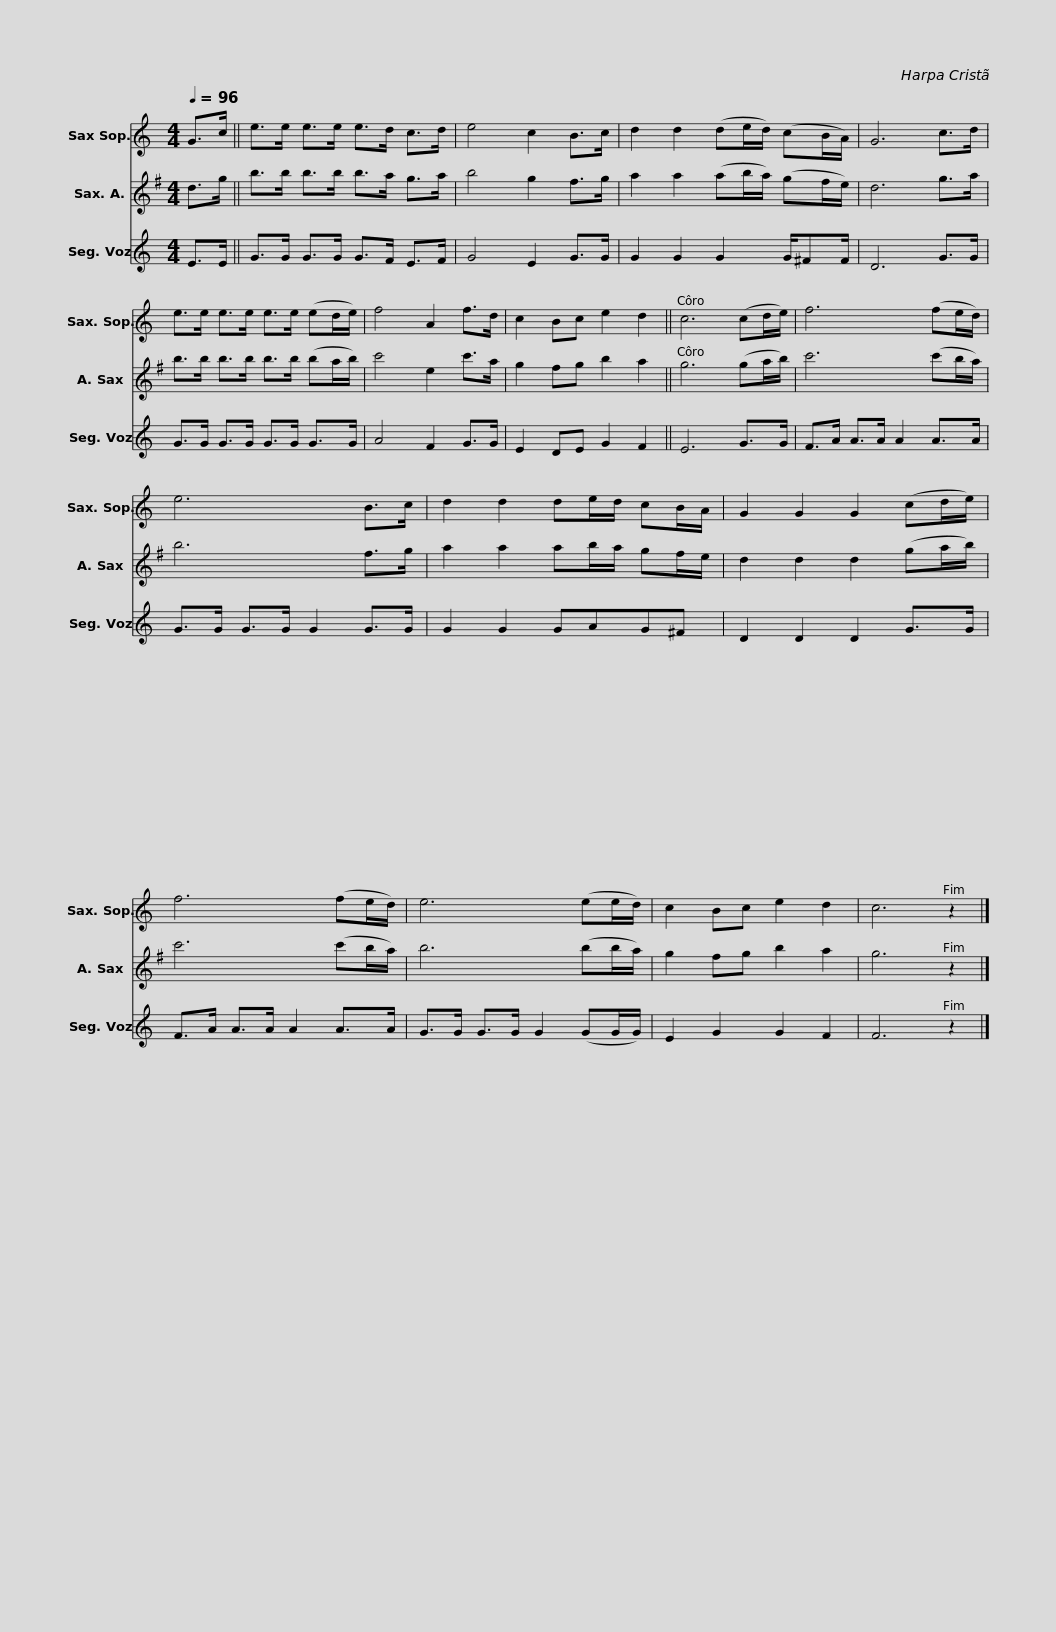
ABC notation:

X:1
%%score 1 2 3
L:1/8
Q:1/4=96
M:4/4
I:linebreak $
K:none
V:1 treble transpose=-2
V:2 treble transpose=-9
V:3 treble transpose=-14
V:1
[K:C] G>c || e>e e>e e>d c>d | e4 c2 B>c | d2 d2 (de/d/) (cB/A/) |$ G6 c>d | %5
 e>e e>e e>e (ed/e/) | f4 A2 f>d | c2 Bc e2 d2 ||$ c6 (cd/e/) | f6 (fe/d/) | %10
 e6 B>c | d2 d2 de/d/ cB/A/ |$ G2 G2 G2 (cd/e/) | f6 (fe/d/) | e6 (ee/d/) | %15
 c2 Bc e2 d2 | c6 z2 |] %17
V:2
[K:G] d>g || b>b b>b b>a g>a | b4 g2 f>g | a2 a2 (ab/a/) (gf/e/) |$ d6 g>a | %5
 b>b b>b b>b (ba/b/) | c'4 e2 c'>a | g2 fg b2 a2 ||$ g6 (ga/b/) | c'6 (c'b/a/) | %10
 b6 f>g | a2 a2 ab/a/ gf/e/ |$ d2 d2 d2 (ga/b/) | c'6 (c'b/a/) | b6 (bb/a/) | %15
 g2 fg b2 a2 | g6 z2 |] %17
V:3
[K:C] E>E || G>G G>G G>F E>F | G4 E2 G>G | G2 G2 G2 G/^FF/ |$ D6 G>G | %5
 G>G G>G G>G G>G | A4 F2 G>G | E2 DE G2 F2 ||$ E6 G>G | F>A A>A A2 A>A | %10
 G>G G>G G2 G>G | G2 G2 GAG^F |$ D2 D2 D2 G>G | F>A A>A A2 A>A | G>G G>G G2 (GG/G/) | %15
 E2 G2 G2 F2 | F6 z2 |] %17
